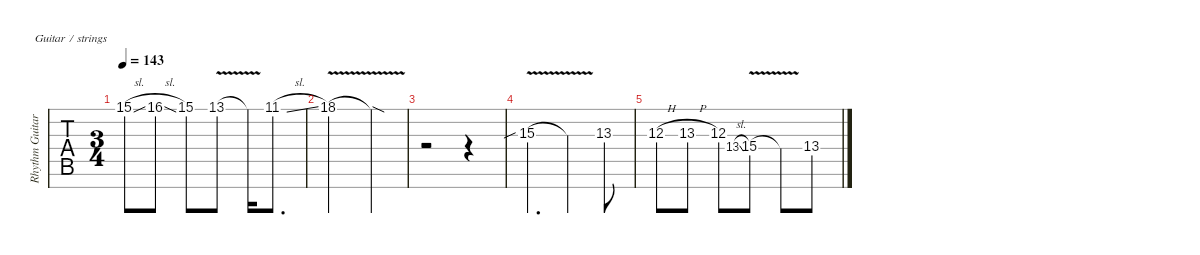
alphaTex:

\defaultSystemsLayout 4
\hideDynamics
\bracketExtendMode nobrackets
\singleTrackTrackNamePolicy allsystems
\multiTrackTrackNamePolicy allsystems
\firstSystemTrackNameMode fullname
\otherSystemsTrackNameMode fullname
\otherSystemsTrackNameOrientation horizontal
\track ("Rhythm Guitar" "E-Gt7") {instrument electricguitarclean}
\staff {tabs}
\tuning (E4 B3 G3 D3 A2 E2 B1)
\ts (3 4)
\tempo 143
\clef g2
\ks bminor
15.1{sl}.8{dy mf} 16.1{sl}.8 15.1.8 13.1{v}.8 13.1{v t}.16 11.1{sl}.8{d} |
18.1{v}.2 18.1{sod t}.4 |
r.2 r.4 |
15.3{v sib}.4{d} 15.3{v t}.4 13.3.8 |
12.3{h}.8 13.3{h}.8 12.3.8 13.4{sl}.8{gr} 15.4{v}.8 15.4{v t}.8 13.4.8
